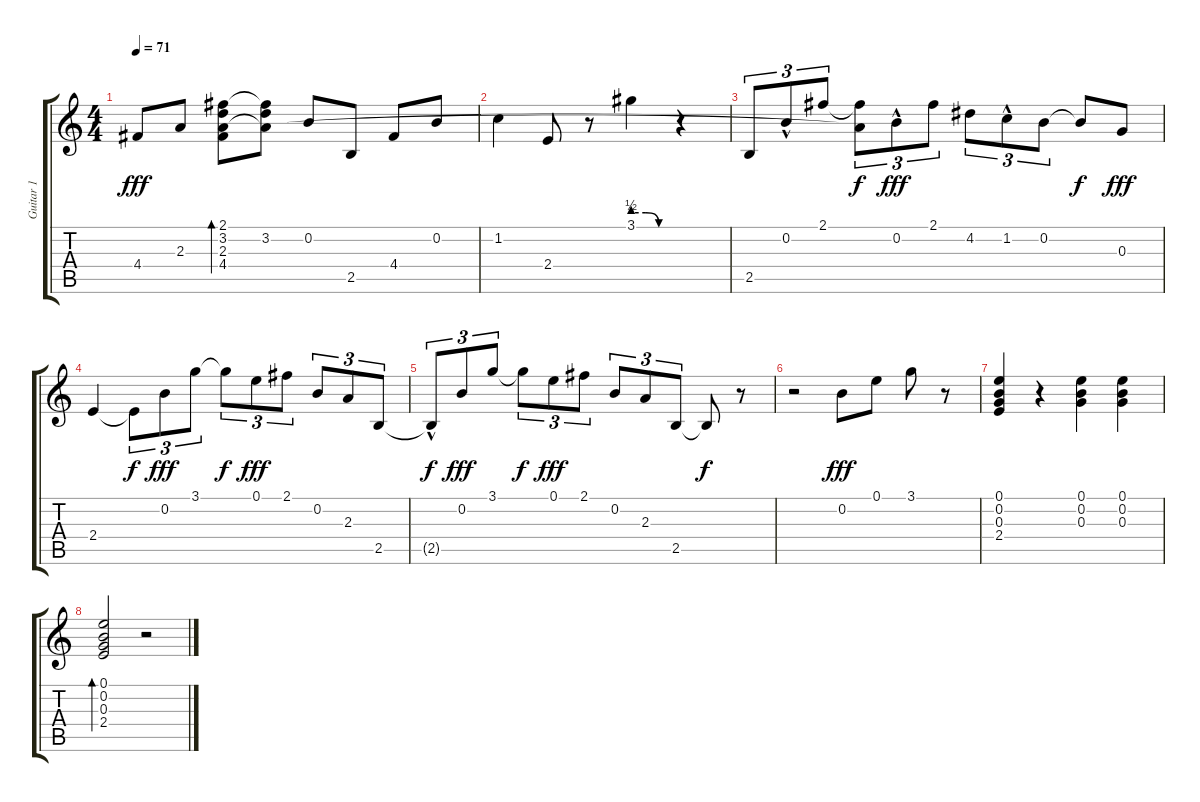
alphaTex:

\track ("Guitar 1" "Guitar 1") {instrument acousticguitarsteel}
\staff {score tabs}
\tuning (E4 B3 G3 D3 A2 E2) {hide}
\ts (4 4)
\tempo 71
\clef g2
\ks c
4.4.8{dy fff} 2.3.8 (2.1 3.2 2.3 4.4).8{bd 60} (2.1{t} 3.2 2.3{t}).8 0.2.8 2.5.8 4.4.8 0.2.8 |
1.2.4 2.4.8 r.8 3.1{be (custom 0 2 20 2 40 0 60 0)}.4 r.4 |
2.5.8{tu (3 2)} 0.2{hac}.8{tu (3 2)} 2.1.8{tu (3 2)} (2.1{t} 2.3{t}).8{tu (3 2) dy f} 0.2{hac}.8{tu (3 2) dy fff} 2.1.8{tu (3 2)} 4.2.8{tu (3 2)} 1.2{hac}.8{tu (3 2)} 0.2.8{tu (3 2)} 0.2{t}.8{dy f} 0.3.8{dy fff} |
2.4.4 2.4{t}.8{tu (3 2) dy f} 0.2.8{tu (3 2) dy fff} 3.1.8{tu (3 2)} 3.1{t}.8{tu (3 2) dy f} 0.1.8{tu (3 2) dy fff} 2.1.8{tu (3 2)} 0.2.8{tu (3 2)} 2.3.8{tu (3 2)} 2.5.8{tu (3 2)} |
2.5{hac t}.8{tu (3 2) dy f} 0.2.8{tu (3 2) dy fff} 3.1.8{tu (3 2)} 3.1{t}.8{tu (3 2) dy f} 0.1.8{tu (3 2) dy fff} 2.1.8{tu (3 2)} 0.2.8{tu (3 2)} 2.3.8{tu (3 2)} 2.5.8{tu (3 2)} 2.5{t}.8{dy f} r.8 |
r.2 0.2.8{dy fff} 0.1.8 3.1.8 r.8 |
(0.1 0.2 0.3 2.4).4 r.4 (0.1 0.2 0.3).4 (0.1 0.2 0.3).4 |
(0.1 0.2 0.3 2.4).2{bd 60} r.2
